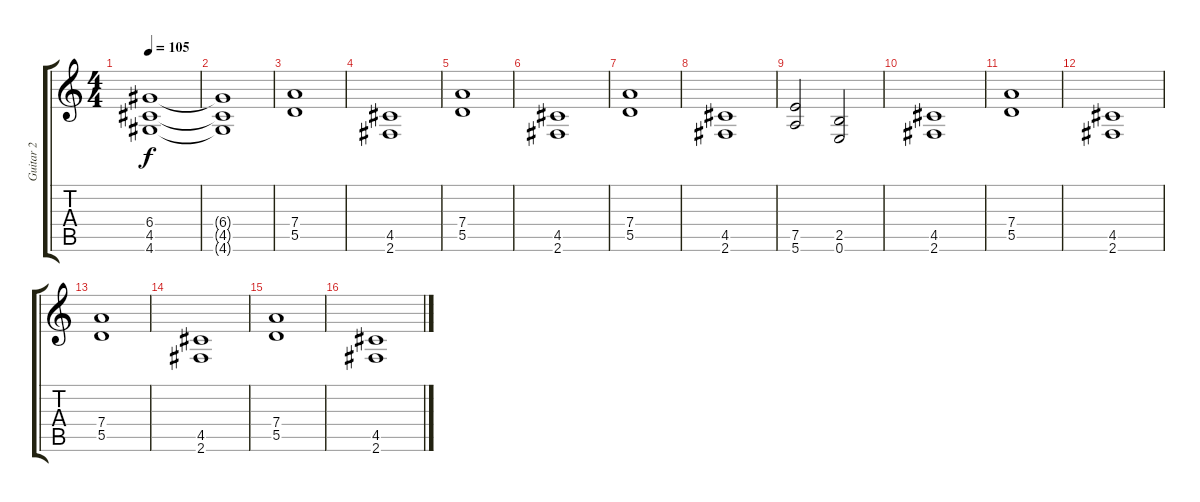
\track ("Guitar 2" "Guitar 2") {instrument overdrivenguitar}
\staff {score tabs}
\tuning (E4 B3 G3 D3 A2 E2) {hide}
\ts (4 4)
\tempo 105
\clef g2
\ks c
(6.4 4.5 4.6).1{dy f} |
(6.4{t} 4.5{t} 4.6{t}).1 |
(7.4 5.5).1 |
(4.5 2.6).1 |
(7.4 5.5).1 |
(4.5 2.6).1 |
(7.4 5.5).1 |
(4.5 2.6).1 |
(7.5 5.6).2 (2.5 0.6).2 |
(4.5 2.6).1 |
(7.4 5.5).1 |
(4.5 2.6).1 |
(7.4 5.5).1 |
(4.5 2.6).1 |
(7.4 5.5).1 |
(4.5 2.6).1
